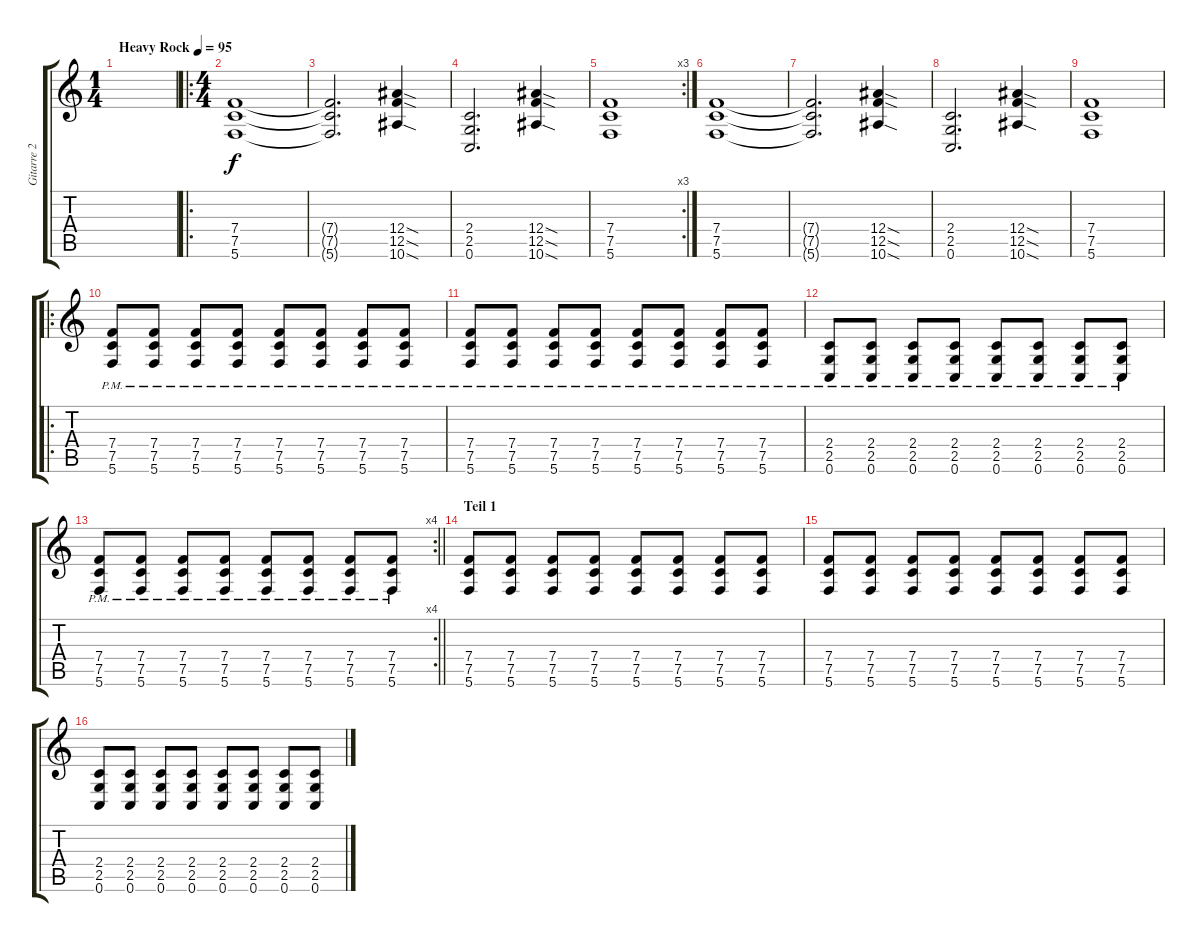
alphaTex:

\track ("Gitarre 2" "Gitarre 2") {instrument distortionguitar}
\staff {score tabs}
\tuning (C4 G3 Eb3 Bb2 F2 C2) {hide}
\ts (1 4)
\tempo (95 "Heavy Rock")
\clef g2
\ks c
|
\ro
\ts (4 4)
(7.4 7.5 5.6).1 |
(7.4{t} 7.5{t} 5.6{t}).2{d} (12.4{sod} 12.5{sod} 10.6{sod}).4 |
(2.4 2.5 0.6).2{d} (12.4{sod} 12.5{sod} 10.6{sod}).4 |
\rc 3
(7.4 7.5 5.6).1 |
(7.4 7.5 5.6).1 |
(7.4{t} 7.5{t} 5.6{t}).2{d} (12.4{sod} 12.5{sod} 10.6{sod}).4 |
(2.4 2.5 0.6).2{d} (12.4{sod} 12.5{sod} 10.6{sod}).4 |
(7.4 7.5 5.6).1 |
\ro
(7.4{pm} 7.5{pm} 5.6{pm}).8 (7.4{pm} 7.5{pm} 5.6{pm}).8 (7.4{pm} 7.5{pm} 5.6{pm}).8 (7.4{pm} 7.5{pm} 5.6{pm}).8 (7.4{pm} 7.5{pm} 5.6{pm}).8 (7.4{pm} 7.5{pm} 5.6{pm}).8 (7.4{pm} 7.5{pm} 5.6{pm}).8 (7.4{pm} 7.5{pm} 5.6{pm}).8 |
(7.4{pm} 7.5{pm} 5.6{pm}).8 (7.4{pm} 7.5{pm} 5.6{pm}).8 (7.4{pm} 7.5{pm} 5.6{pm}).8 (7.4{pm} 7.5{pm} 5.6{pm}).8 (7.4{pm} 7.5{pm} 5.6{pm}).8 (7.4{pm} 7.5{pm} 5.6{pm}).8 (7.4{pm} 7.5{pm} 5.6{pm}).8 (7.4{pm} 7.5{pm} 5.6{pm}).8 |
(2.4{pm} 2.5{pm} 0.6{pm}).8 (2.4{pm} 2.5{pm} 0.6{pm}).8 (2.4{pm} 2.5{pm} 0.6{pm}).8 (2.4{pm} 2.5{pm} 0.6{pm}).8 (2.4{pm} 2.5{pm} 0.6{pm}).8 (2.4{pm} 2.5{pm} 0.6{pm}).8 (2.4{pm} 2.5{pm} 0.6{pm}).8 (2.4{pm} 2.5{pm} 0.6{pm}).8 |
\rc 4
\barLineRight lightlight
(7.4{pm} 7.5{pm} 5.6{pm}).8 (7.4{pm} 7.5{pm} 5.6{pm}).8 (7.4{pm} 7.5{pm} 5.6{pm}).8 (7.4{pm} 7.5{pm} 5.6{pm}).8 (7.4{pm} 7.5{pm} 5.6{pm}).8 (7.4{pm} 7.5{pm} 5.6{pm}).8 (7.4{pm} 7.5{pm} 5.6{pm}).8 (7.4{pm} 7.5{pm} 5.6{pm}).8 |
\section ("" "Teil 1")
(7.4 7.5 5.6).8 (7.4 7.5 5.6).8 (7.4 7.5 5.6).8 (7.4 7.5 5.6).8 (7.4 7.5 5.6).8 (7.4 7.5 5.6).8 (7.4 7.5 5.6).8 (7.4 7.5 5.6).8 |
(7.4 7.5 5.6).8 (7.4 7.5 5.6).8 (7.4 7.5 5.6).8 (7.4 7.5 5.6).8 (7.4 7.5 5.6).8 (7.4 7.5 5.6).8 (7.4 7.5 5.6).8 (7.4 7.5 5.6).8 |
(2.4 2.5 0.6).8 (2.4 2.5 0.6).8 (2.4 2.5 0.6).8 (2.4 2.5 0.6).8 (2.4 2.5 0.6).8 (2.4 2.5 0.6).8 (2.4 2.5 0.6).8 (2.4 2.5 0.6).8
